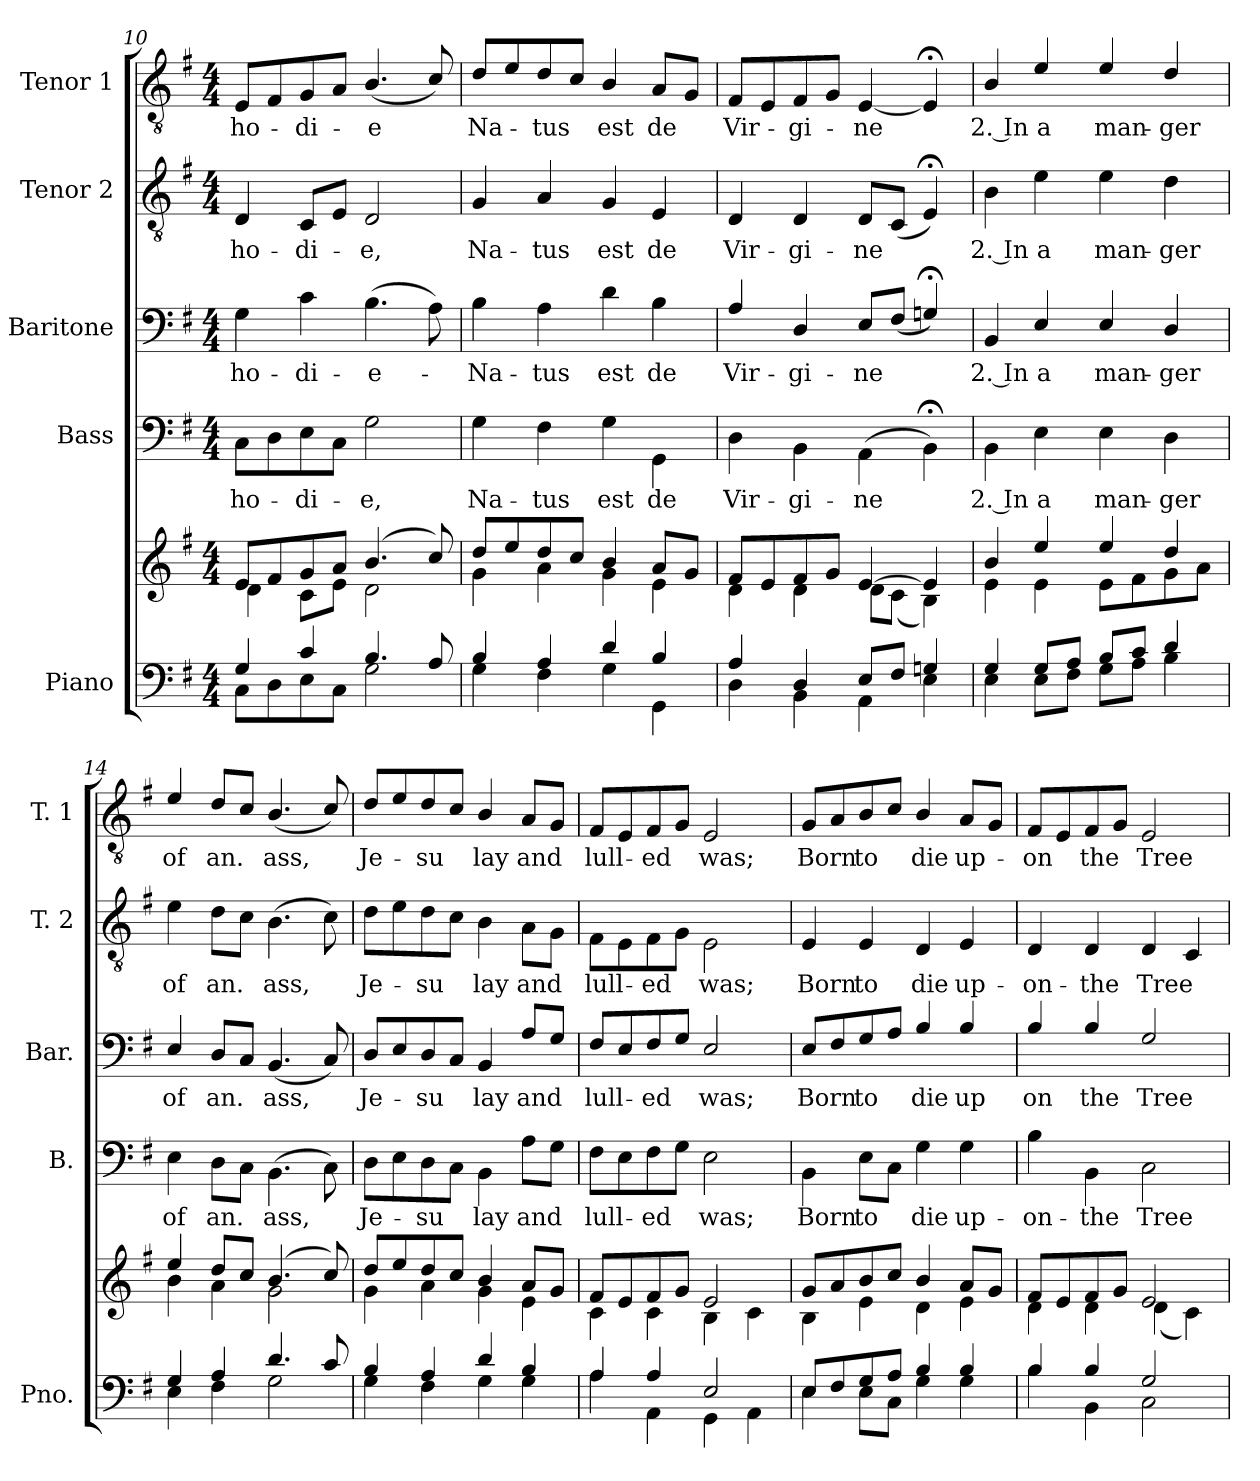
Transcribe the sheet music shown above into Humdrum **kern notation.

**kern	**kern	**kern	**text	**kern	**text	**kern	**text	**kern	**text
*part5	*part5	*part4	*part4	*part3	*part3	*part2	*part2	*part1	*part1
*staff6	*staff5	*staff4	*staff4	*staff3	*staff3	*staff2	*staff2	*staff1	*staff1
*I"Piano	*	*I"Bass	*	*I"Baritone	*	*I"Tenor 2	*	*I"Tenor 1	*
*I'Pno.	*	*I'B.	*	*I'Bar.	*	*I'T. 2	*	*I'T. 1	*
*clefF4	*clefG2	*clefF4	*	*clefF4	*	*clefGv2	*	*clefGv2	*
*k[f#]	*k[f#]	*k[f#]	*	*k[f#]	*	*k[f#]	*	*k[f#]	*
*M4/4	*M4/4	*M4/4	*	*M4/4	*	*M4/4	*	*M4/4	*
=10	=10	=10	=10	=10	=10	=10	=10	=10	=10
*^	*^	*	*	*	*	*	*	*	*
!	!	!	!	!	!LO:LY:b	!	!LO:LY:b	!	!LO:LY:b	!	!LO:LY:b
4G/	8C\L	8e/L	4d\	8C\L	ho-	4G\	ho-	4D/	ho-	8E/L	ho-
.	8D\	8f#/	.	8D\	.	.	.	.	.	8F#/	.
!	!	!	!	!	!LO:LY:b	!	!LO:LY:b	!	!LO:LY:b	!	!LO:LY:b
4c/	8E\	8g/	8c\L	8E\	-di-	4c\	-di-	8C/L	-di-	8G/	-di-
.	8C\J	8a/J	8e\J	8C\J	.	.	.	8E/J	.	8A/J	.
!	!	!	!	!	!LO:LY:b	!	!LO:LY:b	!	!LO:LY:b	!	!LO:LY:b
4.B/	2G\	(4.b/	2d\	2G\	-e,	(4.B\	-e-	2D/	-e,	(4.B/	-e
8A/	.	8cc/)	.	.	.	8A\)	.	.	.	8c/)	.
!!LO:LB:g=z
=11	=11	=11	=11	=11	=11	=11	=11	=11	=11	=11	=11
!	!	!	!	!	!LO:LY:b	!	!LO:LY:b	!	!LO:LY:b	!	!LO:LY:b
4B/	4G\	8dd/L	4g\	4G\	Na-	4B\	-Na-	4G/	Na-	8d/L	Na-
.	.	8ee/	.	.	.	.	.	.	.	8e/	.
!	!	!	!	!	!LO:LY:b	!	!LO:LY:b	!	!LO:LY:b	!	!LO:LY:b
4A/	4F#\	8dd/	4a\	4F#\	-tus	4A\	-tus	4A/	-tus	8d/	-tus
.	.	8cc/J	.	.	.	.	.	.	.	8c/J	.
!	!	!	!	!	!LO:LY:b	!	!LO:LY:b	!	!LO:LY:b	!	!LO:LY:b
4d/	4G\	4b/	4g\	4G\	est	4d\	est	4G/	est	4B/	est
!	!	!	!	!	!LO:LY:b	!	!LO:LY:b	!	!LO:LY:b	!	!LO:LY:b
4B/	4GG\	8a/L	4e\	4GG\	de	4B\	de	4E/	de	8A/L	de
.	.	8g/J	.	.	.	.	.	.	.	8G/J	.
=12	=12	=12	=12	=12	=12	=12	=12	=12	=12	=12	=12
!	!	!	!	!	!LO:LY:b	!	!LO:LY:b	!	!LO:LY:b	!	!LO:LY:b
4A/	4D\	8f#/L	4d\	4D\	Vir-	4A/	Vir-	4D/	Vir-	8F#/L	Vir-
.	.	8e/	.	.	.	.	.	.	.	8E/	.
!	!	!	!	!	!LO:LY:b	!	!LO:LY:b	!	!LO:LY:b	!	!LO:LY:b
4D/	4BB\	8f#/	4d\	4BB\	-gi-	4D/	-gi-	4D/	-gi-	8F#/	-gi-
.	.	8g/J	.	.	.	.	.	.	.	8G/J	.
!	!	!	!	!	!LO:LY:b	!	!LO:LY:b	!	!LO:LY:b	!	!LO:LY:b
8E/L	4AA\	[4e/	8d\L	(4AA\	-ne	8E/L	-ne	8D/L	-ne	[4E/	-ne
8F#/J	.	.	(8c\J	.	.	(8F#/J	.	(8C/J	.	.	.
4Gn/	4E\	4e/]	4B\)	4BB;<\)	.	4Gn;</)	.	4E;/)	.	4E;</]	.
=13	=13	=13	=13	=13	=13	=13	=13	=13	=13	=13	=13
!	!	!	!	!	!LO:LY:b	!	!LO:LY:b	!	!LO:LY:b	!	!LO:LY:b
4G/	4E\	4b/	4e\	4BB\	2. In	4BB/	2. In	4B\	2. In	4B/	2. In
!	!	!	!	!	!LO:LY:b	!	!LO:LY:b	!	!LO:LY:b	!	!LO:LY:b
8G/L	8E\L	4ee/	4e\	4E\	a	4E/	a	4e\	a	4e/	a
8A/J	8F#\J	.	.	.	.	.	.	.	.	.	.
!	!	!	!	!	!LO:LY:b	!	!LO:LY:b	!	!LO:LY:b	!	!LO:LY:b
8B/L	8G\L	4ee/	8e\L	4E\	man-	4E/	man-	4e\	man-	4e/	man-
8c/J	8A\J	.	8f#\	.	.	.	.	.	.	.	.
!	!	!	!	!	!LO:LY:b	!	!LO:LY:b	!	!LO:LY:b	!	!LO:LY:b
4d/	4B\	4dd/	8g\	4D\	-ger	4D/	-ger	4d\	-ger	4d/	-ger
.	.	.	8a\J	.	.	.	.	.	.	.	.
=14	=14	=14	=14	=14	=14	=14	=14	=14	=14	=14	=14
!	!	!	!	!	!LO:LY:b	!	!LO:LY:b	!	!LO:LY:b	!	!LO:LY:b
4G/	4E\	4ee/	4b\	4E\	of	4E/	of	4e\	of	4e/	of
!	!	!	!	!	!LO:LY:b	!	!LO:LY:b	!	!LO:LY:b	!	!LO:LY:b
4A/	4F#\	8dd/L	4a\	8D\L	an.	8D/L	an.	8d\L	an.	8d/L	an.
.	.	8cc/J	.	8C\J	.	8C/J	.	8c\J	.	8c/J	.
!	!	!	!	!	!LO:LY:b	!	!LO:LY:b	!	!LO:LY:b	!	!LO:LY:b
4.d/	2G\	(4.b/	2g\	(4.BB\	ass,	(4.BB/	ass,	(4.B\	ass,	(4.B/	ass,
8c/	.	8cc/)	.	8C\)	.	8C/)	.	8c\)	.	8c/)	.
=15	=15	=15	=15	=15	=15	=15	=15	=15	=15	=15	=15
!	!	!	!	!	!LO:LY:b	!	!LO:LY:b	!	!LO:LY:b	!	!LO:LY:b
4B/	4G\	8dd/L	4g\	8D\L	Je-	8D/L	Je-	8d\L	Je-	8d/L	Je-
.	.	8ee/	.	8E\	.	8E/	.	8e\	.	8e/	.
!	!	!	!	!	!LO:LY:b	!	!LO:LY:b	!	!LO:LY:b	!	!LO:LY:b
4A/	4F#\	8dd/	4a\	8D\	-su	8D/	-su	8d\	-su	8d/	-su
.	.	8cc/J	.	8C\J	.	8C/J	.	8c\J	.	8c/J	.
!	!	!	!	!	!LO:LY:b	!	!LO:LY:b	!	!LO:LY:b	!	!LO:LY:b
4d/	4G\	4b/	4g\	4BB\	lay	4BB/	lay	4B\	lay	4B/	lay
!	!	!	!	!	!LO:LY:b	!	!LO:LY:b	!	!LO:LY:b	!	!LO:LY:b
4B/	4G\	8a/L	4e\	8A\L	and	8A/L	and	8A\L	and	8A/L	and
.	.	8g/J	.	8G\J	.	8G/J	.	8G\J	.	8G/J	.
!!LO:PB:g=z
=16	=16	=16	=16	=16	=16	=16	=16	=16	=16	=16	=16
!	!	!	!	!	!LO:LY:b	!	!LO:LY:b	!	!LO:LY:b	!	!LO:LY:b
4A/	4A\	8f#/L	4c\	8F#\L	lull-	8F#/L	lull-	8F#\L	lull-	8F#/L	lull-
.	.	8e/	.	8E\	.	8E/	.	8E\	.	8E/	.
!	!	!	!	!	!LO:LY:b	!	!LO:LY:b	!	!LO:LY:b	!	!LO:LY:b
4A/	4AA\	8f#/	4c\	8F#\	-ed	8F#/	-ed	8F#\	-ed	8F#/	-ed
.	.	8g/J	.	8G\J	.	8G/J	.	8G\J	.	8G/J	.
!	!	!	!	!	!LO:LY:b	!	!LO:LY:b	!	!LO:LY:b	!	!LO:LY:b
2E/	4GG\	2e/	4B\	2E\	was;	2E/	was;	2E\	was;	2E/	was;
.	4AA\	.	4c\	.	.	.	.	.	.	.	.
=17	=17	=17	=17	=17	=17	=17	=17	=17	=17	=17	=17
!	!	!	!	!	!LO:LY:b	!	!LO:LY:b	!	!LO:LY:b	!	!LO:LY:b
8E/L	4E\	8g/L	4B\	4BB\	Born	8E/L	Born	4E/	Born	8G/L	Born
8F#/	.	8a/	.	.	.	8F#/	.	.	.	8A/	.
!	!	!	!	!	!LO:LY:b	!	!LO:LY:b	!	!LO:LY:b	!	!LO:LY:b
8G/	8E\L	8b/	4e\	8E\L	to	8G/	to	4E/	to	8B/	to
8A/J	8C\J	8cc/J	.	8C\J	.	8A/J	.	.	.	8c/J	.
!	!	!	!	!	!LO:LY:b	!	!LO:LY:b	!	!LO:LY:b	!	!LO:LY:b
4B/	4G\	4b/	4d\	4G\	die	4B/	die	4D/	die	4B/	die
!	!	!	!	!	!LO:LY:b	!	!LO:LY:b	!	!LO:LY:b	!	!LO:LY:b
4B/	4G\	8a/L	4e\	4G\	up-	4B/	up	4E/	up-	8A/L	up-
.	.	8g/J	.	.	.	.	.	.	.	8G/J	.
=18	=18	=18	=18	=18	=18	=18	=18	=18	=18	=18	=18
!	!	!	!	!	!LO:LY:b	!	!LO:LY:b	!	!LO:LY:b	!	!LO:LY:b
4B/	4B\	8f#/L	4d\	4B\	-on-	4B/	-on	4D/	-on-	8F#/L	-on
.	.	8e/	.	.	.	.	.	.	.	8E/	.
!	!	!	!	!	!LO:LY:b	!	!LO:LY:b	!	!LO:LY:b	!	!LO:LY:b
4B/	4BB\	8f#/	4d\	4BB\	-the	4B/	the	4D/	-the	8F#/	the
.	.	8g/J	.	.	.	.	.	.	.	8G/J	.
!	!	!	!	!	!LO:LY:b	!	!LO:LY:b	!	!LO:LY:b	!	!LO:LY:b
2G/	2C\	2e/	(4d\	2C\	Tree	2G/	Tree	4D/	Tree	2E/	Tree-
.	.	.	4c\)	.	.	.	.	4C/	.	.	.
*v	*v	*	*	*	*	*	*	*	*	*	*
*	*v	*v	*	*	*	*	*	*	*	*
=	=	=	=	=	=	=	=	=	=
*-	*-	*-	*-	*-	*-	*-	*-	*-	*-
